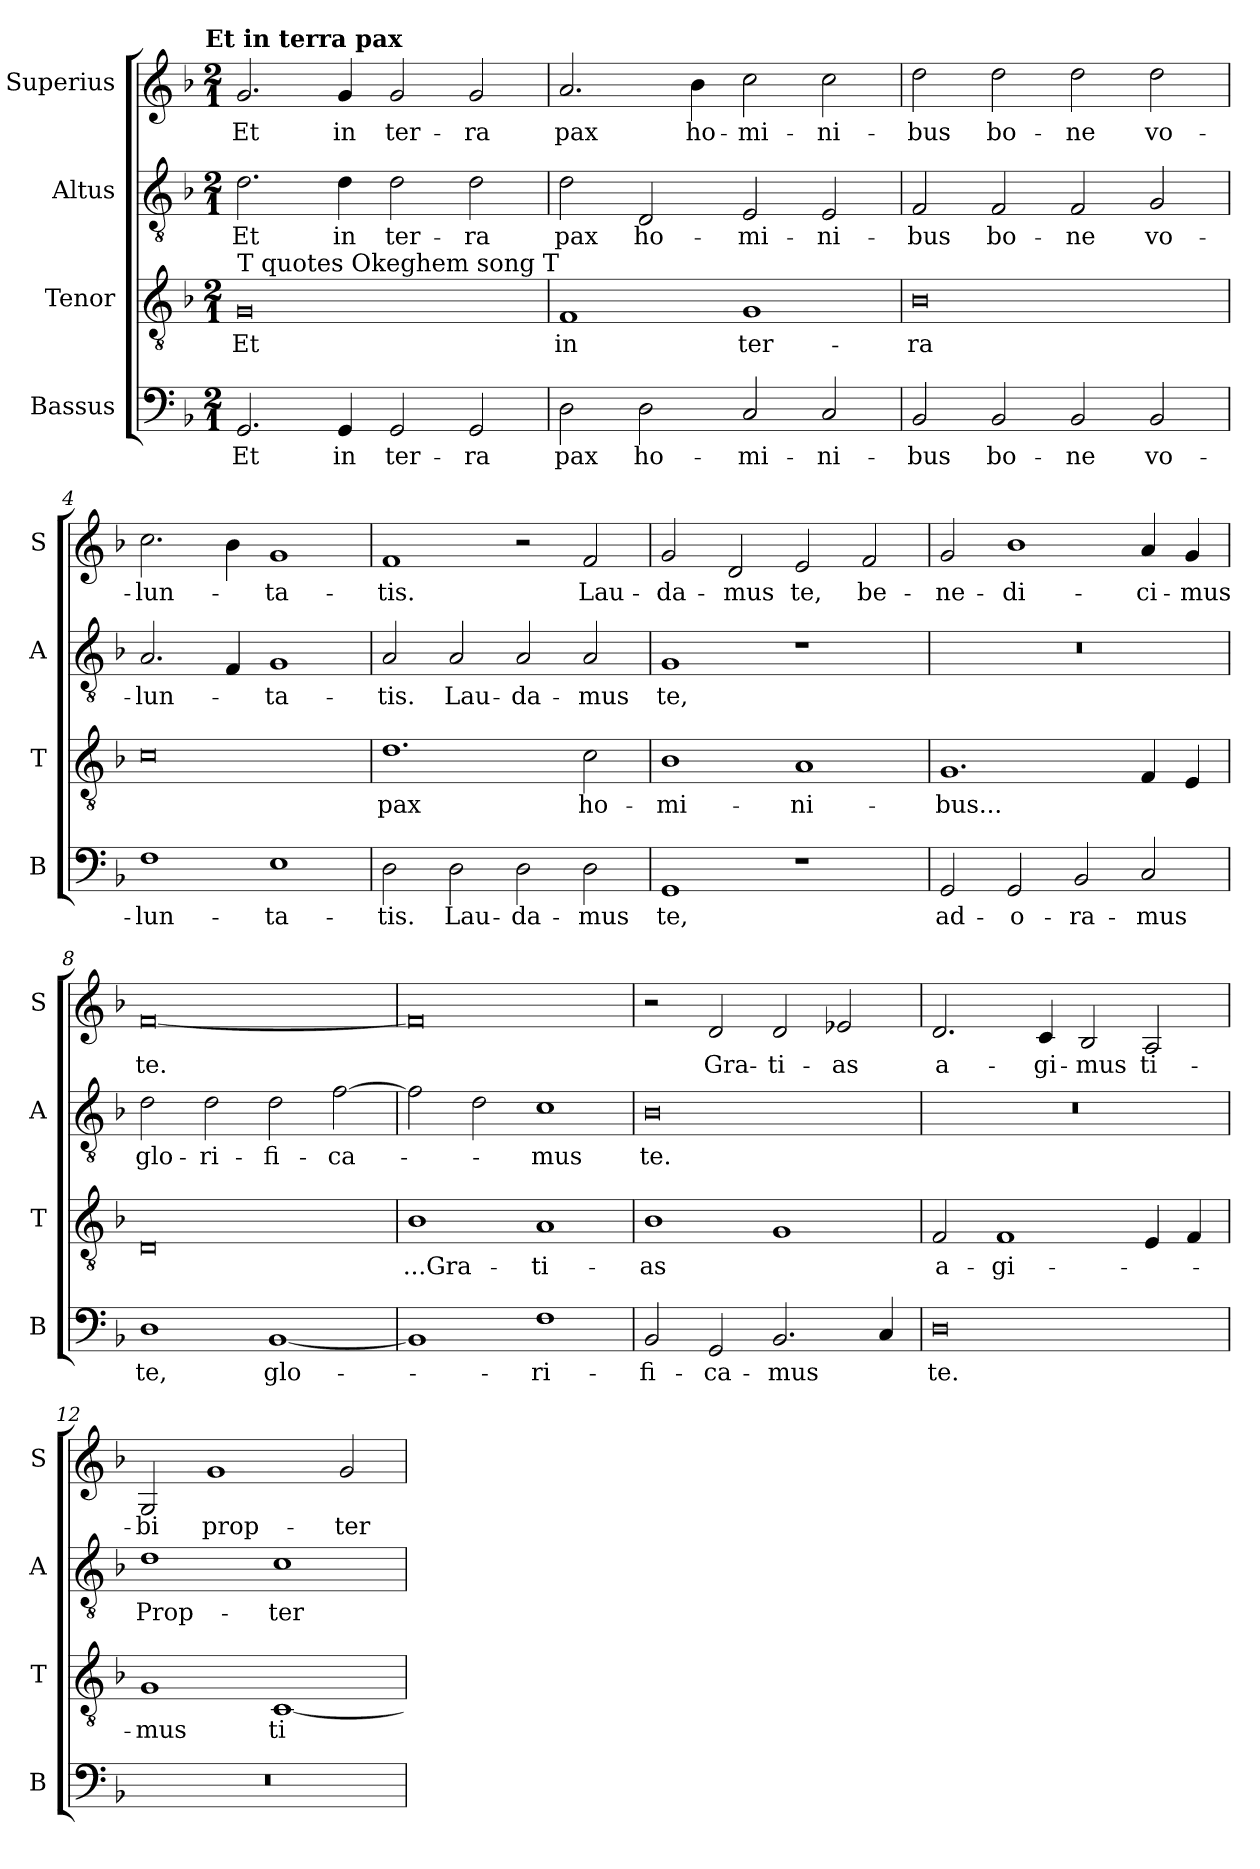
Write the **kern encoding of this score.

**kern	**text	**kern	**text	**kern	**text	**kern	**text
*part4	*part4	*part3	*part3	*part2	*part2	*part1	*part1
*staff4	*staff4	*staff3	*staff3	*staff2	*staff2	*staff1	*staff1
*I"Bassus	*	*I"Tenor	*	*I"Altus	*	*I"Superius	*
*I'B	*	*I'T	*	*I'A	*	*I'S	*
*clefF4	*	*clefGv2	*	*clefGv2	*	*clefG2	*
*k[b-]	*	*k[b-]	*	*k[b-]	*	*k[b-]	*
!!LO:TX:omd:t=Et in terra pax
*M2/1	*	*M2/1	*	*M2/1	*	*M2/1	*
*MM260	*	*MM260	*	*MM260	*	*MM260	*
=1	=1	=1	=1	=1	=1	=1	=1
!	!	!LO:TX:a:t=T quotes Okeghem song T	!	!	!	!	!
2.GG/	Et	0G	Et	2.d\	Et	2.g/	Et
4GG/	in	.	.	4d\	in	4g/	in
2GG/	ter-	.	.	2d\	ter-	2g/	ter-
2GG/	-ra	.	.	2d\	-ra	2g/	-ra
=2	=2	=2	=2	=2	=2	=2	=2
2D\	pax	1F	in	2d\	pax	2.a/	pax
2D\	ho-	.	.	2D/	ho-	.	.
.	.	.	.	.	.	4b-\	ho-
2C/	-mi-	1G	ter-	2E/	-mi-	2cc\	-mi-
2C/	-ni-	.	.	2E/	-ni-	2cc\	-ni-
=3	=3	=3	=3	=3	=3	=3	=3
2BB-/	-bus	0B-	-ra	2F/	-bus	2dd\	-bus
2BB-/	bo-	.	.	2F/	bo-	2dd\	bo-
2BB-/	-ne	.	.	2F/	-ne	2dd\	-ne
2BB-/	vo-	.	.	2G/	vo-	2dd\	vo-
=4	=4	=4	=4	=4	=4	=4	=4
1F	-lun-	0c	.	2.A/	-lun-	2.cc\	-lun-
.	.	.	.	4F/	.	4b-\	.
1E	-ta-	.	.	1G	-ta-	1g/	-ta-
=5	=5	=5	=5	=5	=5	=5	=5
2D\	-tis.	1.d	pax	2A/	-tis.	1f	-tis.
2D\	Lau-	.	.	2A/	Lau-	.	.
2D\	-da-	.	.	2A/	-da-	2r	.
2D\	-mus	2c\	ho-	2A/	-mus	2f/	Lau-
=6	=6	=6	=6	=6	=6	=6	=6
1GG	te,	1B-	-mi-	1G	te,	2g/	-da-
.	.	.	.	.	.	2d/	-mus
1r	.	1A	-ni-	1r	.	2e/	te,
.	.	.	.	.	.	2f/	be-
=7	=7	=7	=7	=7	=7	=7	=7
2GG/	ad-	1.G	-bus...	0r	.	2g/	-ne-
2GG/	-o-	.	.	.	.	1b-	-di-
2BB-/	-ra-	.	.	.	.	.	.
2C/	-mus	4F/	.	.	.	4a/	-ci-
.	.	4E/	.	.	.	4g/	-mus
=8	=8	=8	=8	=8	=8	=8	=8
1D	te,	0D	.	2d\	glo-	[0f	te.
.	.	.	.	2d\	-ri-	.	.
[1BB-	glo-	.	.	2d\	-fi-	.	.
.	.	.	.	[2f\	-ca-	.	.
=9	=9	=9	=9	=9	=9	=9	=9
1BB-]	.	1B-	...Gra-	2f\]	.	0f]	.
.	.	.	.	2d\	.	.	.
1F	-ri-	1A	-ti-	1c	-mus	.	.
=10	=10	=10	=10	=10	=10	=10	=10
2BB-/	-fi-	1B-	-as	0B-	te.	2r	.
2GG/	-ca-	.	.	.	.	2d/	Gra-
2.BB-/	-mus	1G	.	.	.	2d/	-ti-
.	.	.	.	.	.	2e-X/	-as
4C/	.	.	.	.	.	.	.
=11	=11	=11	=11	=11	=11	=11	=11
0D	te.	2F/	a-	0r	.	2.d/	a-
.	.	1F	-gi-	.	.	.	.
.	.	.	.	.	.	4c/	-gi-
.	.	.	.	.	.	2B-/	-mus
.	.	4E/	.	.	.	2A/	ti-
.	.	4F/	.	.	.	.	.
=12	=12	=12	=12	=12	=12	=12	=12
0r	.	1G	-mus	1d	Prop-	2G/	-bi
.	.	.	.	.	.	1g	prop-
.	.	[1C	ti-	1c	-ter	.	.
.	.	.	.	.	.	2g/	-ter
=	=	=	=	=	=	=	=
*-	*-	*-	*-	*-	*-	*-	*-
